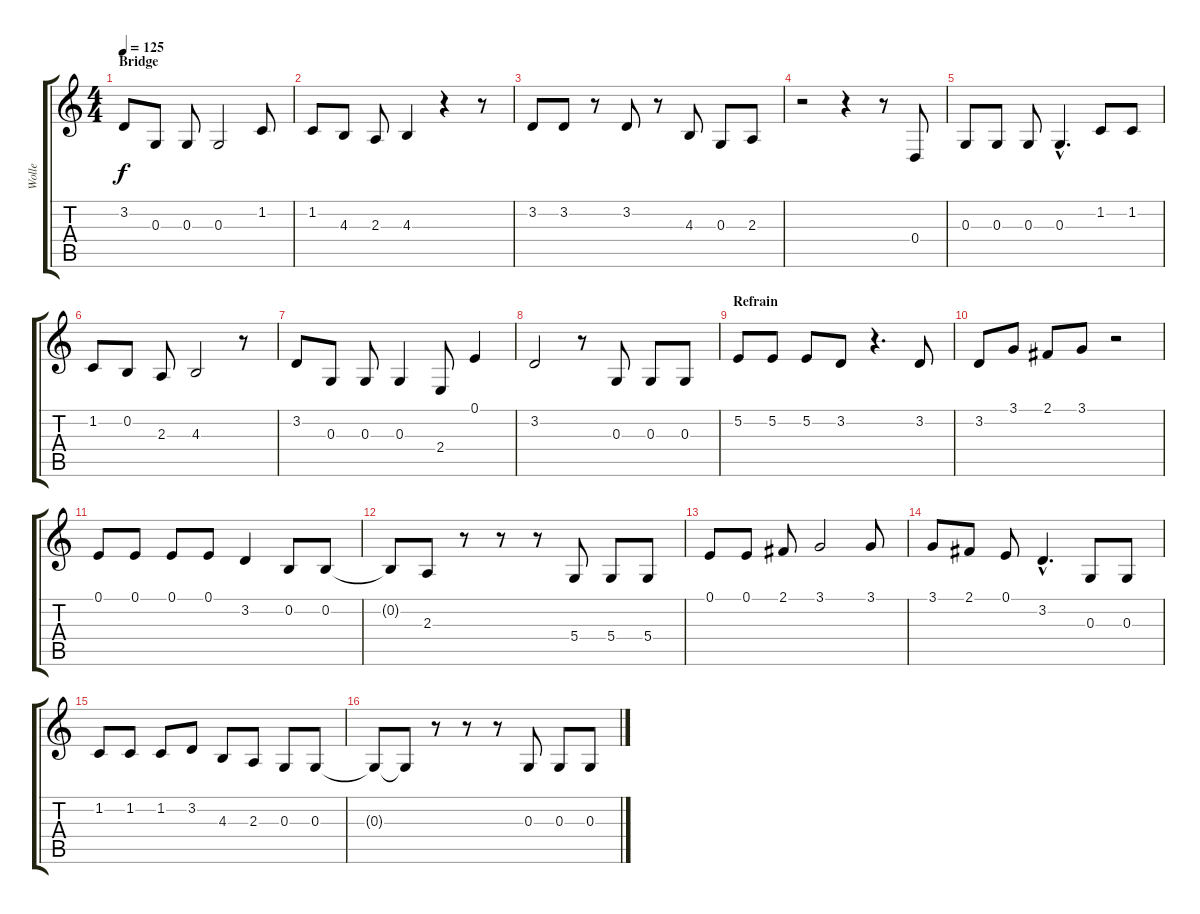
\track ("Wolle" "Wolle") {instrument clarinet}
\staff {score tabs}
\tuning (E4 B3 G3 D3 A2 E2) {hide}
\ts (4 4)
\section ("" "Bridge")
\tempo 125
\clef g2
\ks c
3.2.8{dy f} 0.3.8 0.3.8 0.3.2 1.2.8 |
1.2.8 4.3.8 2.3.8 4.3.4 r.4 r.8 |
3.2.8 3.2.8 r.8 3.2.8 r.8 4.3.8 0.3.8 2.3.8 |
r.2 r.4 r.8 0.4.8 |
0.3.8 0.3.8 0.3.8 0.3{hac}.4{d} 1.2.8 1.2.8 |
1.2.8 0.2.8 2.3.8 4.3.2 r.8 |
3.2.8 0.3.8 0.3.8 0.3.4 2.4.8 0.1.4 |
3.2.2 r.8 0.3.8 0.3.8 0.3.8 |
\section ("" "Refrain")
5.2.8 5.2.8 5.2.8 3.2.8 r.4{d} 3.2.8 |
3.2.8 3.1.8 2.1.8 3.1.8 r.2 |
0.1.8 0.1.8 0.1.8 0.1.8 3.2.4 0.2.8 0.2.8 |
0.2{t}.8 2.3.8 r.8 r.8 r.8 5.4.8 5.4.8 5.4.8 |
0.1.8 0.1.8 2.1.8 3.1.2 3.1.8 |
3.1.8 2.1.8 0.1.8 3.2{hac}.4{d} 0.3.8 0.3.8 |
1.2.8 1.2.8 1.2.8 3.2.8 4.3.8 2.3.8 0.3.8 0.3.8 |
0.3{t}.8 0.3{t}.8 r.8 r.8 r.8 0.3.8 0.3.8 0.3.8
